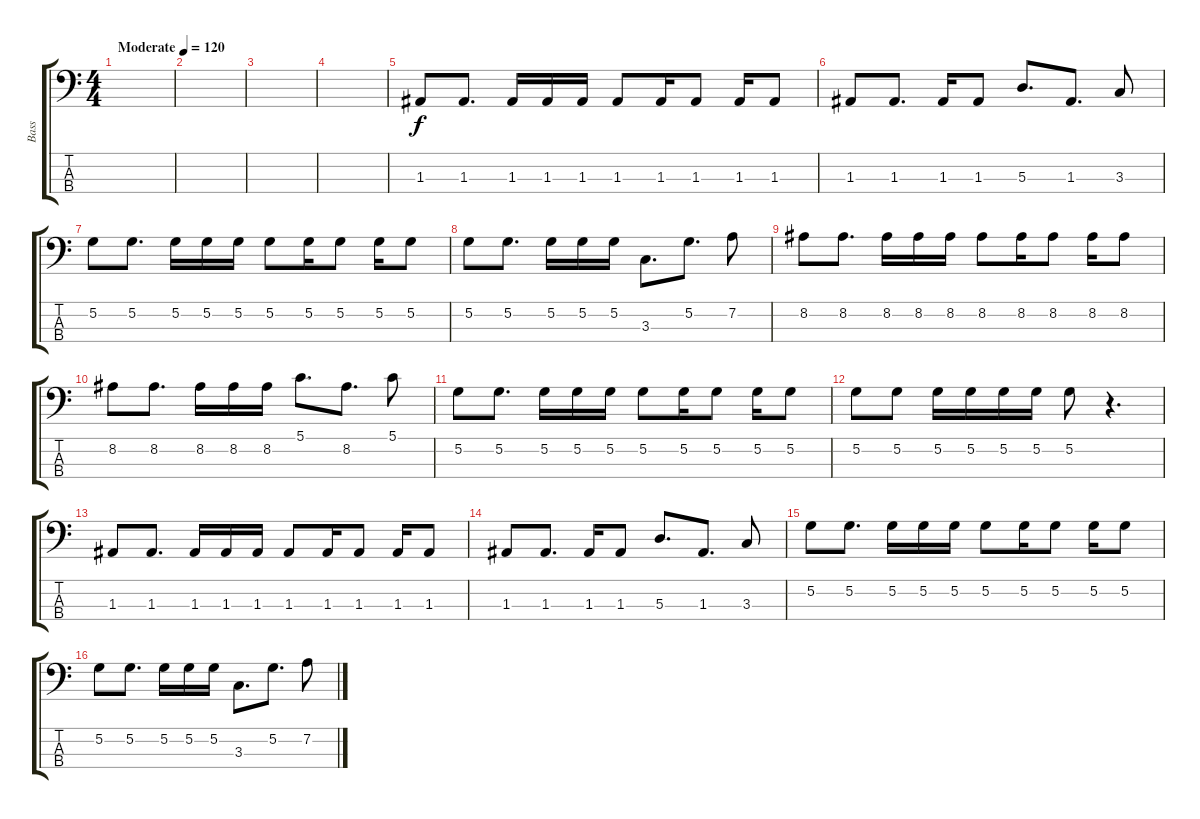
\track ("Bass" "Bass") {instrument electricbasspick}
\staff {score tabs}
\tuning (G2 D2 A1 D1) {hide}
\ts (4 4)
\tempo (120 "Moderate")
\clef f4
\ks c
|
|
|
|
1.3.8 1.3.8{d} 1.3.16 1.3.16 1.3.16 1.3.8 1.3.16 1.3.8 1.3.16 1.3.8 |
1.3.8 1.3.8{d} 1.3.16 1.3.8 5.3.8{d} 1.3.8{d} 3.3.8 |
5.2.8 5.2.8{d} 5.2.16 5.2.16 5.2.16 5.2.8 5.2.16 5.2.8 5.2.16 5.2.8 |
5.2.8 5.2.8{d} 5.2.16 5.2.16 5.2.16 3.3.8{d} 5.2.8{d} 7.2.8 |
8.2.8 8.2.8{d} 8.2.16 8.2.16 8.2.16 8.2.8 8.2.16 8.2.8 8.2.16 8.2.8 |
8.2.8 8.2.8{d} 8.2.16 8.2.16 8.2.16 5.1.8{d} 8.2.8{d} 5.1.8 |
5.2.8 5.2.8{d} 5.2.16 5.2.16 5.2.16 5.2.8 5.2.16 5.2.8 5.2.16 5.2.8 |
5.2.8 5.2.8 5.2.16 5.2.16 5.2.16 5.2.16 5.2.8 r.4{d} |
1.3.8 1.3.8{d} 1.3.16 1.3.16 1.3.16 1.3.8 1.3.16 1.3.8 1.3.16 1.3.8 |
1.3.8 1.3.8{d} 1.3.16 1.3.8 5.3.8{d} 1.3.8{d} 3.3.8 |
5.2.8 5.2.8{d} 5.2.16 5.2.16 5.2.16 5.2.8 5.2.16 5.2.8 5.2.16 5.2.8 |
5.2.8 5.2.8{d} 5.2.16 5.2.16 5.2.16 3.3.8{d} 5.2.8{d} 7.2.8
